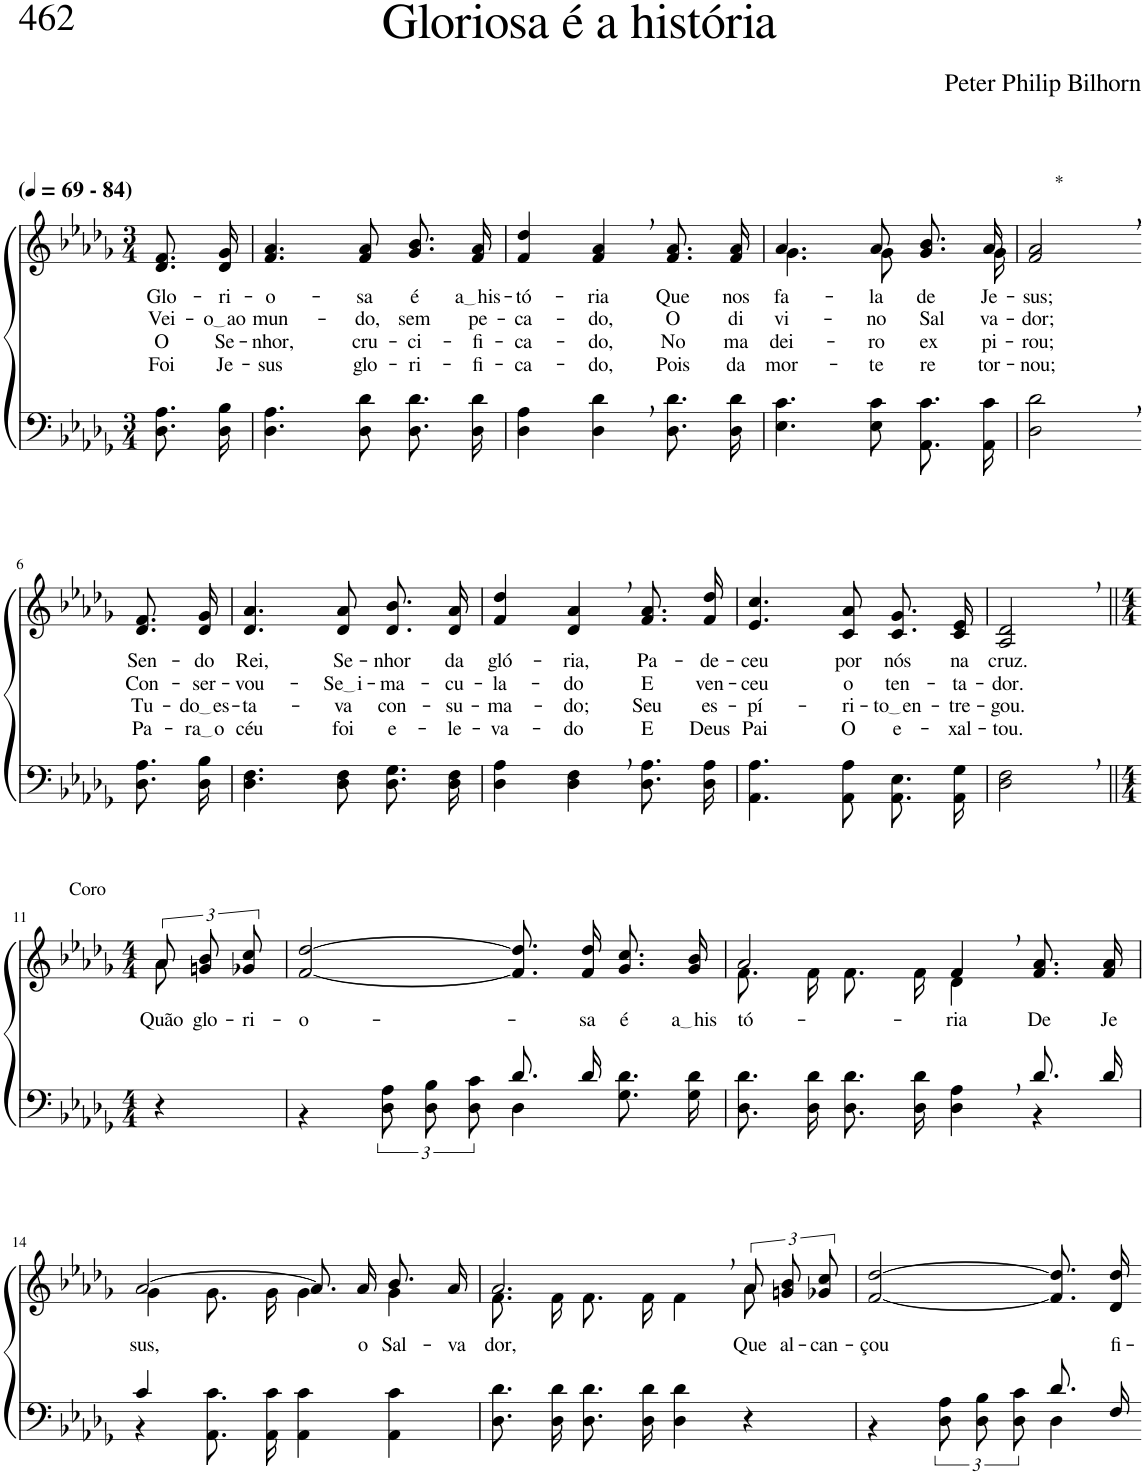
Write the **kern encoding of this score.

**kern	**kern	**text	**text	**text	**text
*part2	*part1	*part1	*part1	*part1	*part1
*staff2	*staff1	*staff1	*staff1	*staff1	*staff1
*I"Parte III e IV	*I"Parte I e II	*	*	*	*
*clefF4	*clefG2	*	*	*	*
*Trd-1c-2	*Trd-1c-2	*	*	*	*
*k[b-e-a-d-g-]	*k[b-e-a-d-g-]	*	*	*	*
*M3/4	*M3/4	*	*	*	*
*MM69	*MM69	*	*	*	*
=1	=1	=1	=1	=1	=1
!	!LO:TX:a:B:t=(	!	!	!	!
!	!LO:TX:a:B:t=- 84)	!	!	!	!
!	!	!LO:LY:b	!LO:LY:b	!LO:LY:b	!LO:LY:b
8.D-\ 8.A-\L	8.d-/ 8.f/L	Glo-	Vei-	O	Foi
!	!	!LO:LY:b	!LO:LY:b	!LO:LY:b	!LO:LY:b
16D-\ 16B-\Jk	16d-/ 16g-/Jk	-ri-	o ao	Se-	Je-
=2	=2	=2	=2	=2	=2
!	!	!LO:LY:b	!LO:LY:b	!LO:LY:b	!LO:LY:b
4.D-\ 4.A-\	4.f/ 4.a-/	-o-	mun-	-nhor,	-sus
!	!	!LO:LY:b	!LO:LY:b	!LO:LY:b	!LO:LY:b
8D-\ 8d-\	8f/ 8a-/	-sa	-do,	cru-	glo-
!	!	!LO:LY:b	!LO:LY:b	!LO:LY:b	!LO:LY:b
8.D-\ 8.d-\L	8.g-/ 8.b-/L	é	sem	-ci-	-ri-
!	!	!LO:LY:b	!LO:LY:b	!LO:LY:b	!LO:LY:b
16D-\ 16d-\Jk	16f/ 16a-/Jk	a his	pe-	-fi-	-fi-
=3	=3	=3	=3	=3	=3
!	!	!LO:LY:b	!LO:LY:b	!LO:LY:b	!LO:LY:b
4D-\ 4A-\	4f/ 4dd-/	-tó-	-ca-	-ca-	-ca-
!	!	!LO:LY:b	!LO:LY:b	!LO:LY:b	!LO:LY:b
4D-\, 4d-\,	4f/, 4a-/,	-ria	-do,	-do,	-do,
!	!	!LO:LY:b	!LO:LY:b	!LO:LY:b	!LO:LY:b
8.D-\ 8.d-\L	8.f/ 8.a-/L	Que	O	No	Pois
!	!	!LO:LY:b	!LO:LY:b	!LO:LY:b	!LO:LY:b
16D-\ 16d-\Jk	16f/ 16a-/Jk	nos	di-	ma-	da
=4	=4	=4	=4	=4	=4
*	*^	*	*	*	*
!	!	!	!LO:LY:b	!LO:LY:b	!LO:LY:b	!LO:LY:b
4.E-\ 4.c\	4.a-/	4.g-\	fa-	-vi-	-dei-	mor-
!	!	!	!LO:LY:b	!LO:LY:b	!LO:LY:b	!LO:LY:b
8E-\ 8c\	8a-/	8g-\	-la	-no	-ro	-te
!	!	!	!LO:LY:b	!LO:LY:b	!LO:LY:b	!LO:LY:b
8.AA-\ 8.c\L	8.g-/ 8.b-/L	8.ryy	de	Sal-	ex-	re-
!	!	!	!LO:LY:b	!LO:LY:b	!LO:LY:b	!LO:LY:b
16AA-\ 16c\Jk	16a-/Jk	16g-\	Je-	-va-	-pi-	-tor-
=5	=5	=5	=5	=5	=5	=5
!	!LO:TX:a:t=*	!	!	!	!	!
!	!	!	!LO:LY:b	!LO:LY:b	!LO:LY:b	!LO:LY:b
*	*v	*v	*	*	*	*
2D-\, 2d-\,	2f/, 2a-/,	-sus;	-dor;	-rou;	-nou;
!!LO:LB:g=z
=6-	=6-	=6-	=6-	=6-	=6-
!	!	!LO:LY:b	!LO:LY:b	!LO:LY:b	!LO:LY:b
8.D-\ 8.A-\L	8.d-/ 8.f/L	Sen-	Con-	Tu-	Pa-
!	!	!LO:LY:b	!LO:LY:b	!LO:LY:b	!LO:LY:b
16D-\ 16B-\Jk	16d-/ 16g-/Jk	-do	-ser-	do es	ra o
=7	=7	=7	=7	=7	=7
!	!	!LO:LY:b	!LO:LY:b	!LO:LY:b	!LO:LY:b
4.D-\ 4.F\	4.d-/ 4.a-/	Rei,	-vou-	-ta-	céu
!	!	!LO:LY:b	!LO:LY:b	!LO:LY:b	!LO:LY:b
8D-\ 8F\	8d-/ 8a-/	Se-	Se i	-va	foi
!	!	!LO:LY:b	!LO:LY:b	!LO:LY:b	!LO:LY:b
8.D-\ 8.G-\L	8.d-/ 8.b-/L	-nhor	-ma-	con-	e-
!	!	!LO:LY:b	!LO:LY:b	!LO:LY:b	!LO:LY:b
16D-\ 16F\Jk	16d-/ 16a-/Jk	da	-cu-	-su-	-le-
=8	=8	=8	=8	=8	=8
!	!	!LO:LY:b	!LO:LY:b	!LO:LY:b	!LO:LY:b
4D-\ 4A-\	4f/ 4dd-/	gló-	-la-	-ma-	-va-
!	!	!LO:LY:b	!LO:LY:b	!LO:LY:b	!LO:LY:b
4D-\, 4F\,	4d-/, 4a-/,	-ria,	-do	-do;	-do
!	!	!LO:LY:b	!LO:LY:b	!LO:LY:b	!LO:LY:b
8.D-\ 8.A-\L	8.f/ 8.a-/L	Pa-	E	Seu	E
!	!	!LO:LY:b	!LO:LY:b	!LO:LY:b	!LO:LY:b
16D-\ 16A-\Jk	16f/ 16dd-/Jk	-de-	ven-	es-	Deus
=9	=9	=9	=9	=9	=9
!	!	!LO:LY:b	!LO:LY:b	!LO:LY:b	!LO:LY:b
4.AA-\ 4.A-\	4.e-/ 4.cc/	-ceu	-ceu	-pí-	Pai
!	!	!LO:LY:b	!LO:LY:b	!LO:LY:b	!LO:LY:b
8AA-\ 8A-\	8c/ 8a-/	por	o	-ri-	O
!	!	!LO:LY:b	!LO:LY:b	!LO:LY:b	!LO:LY:b
8.AA-\ 8.E-\L	8.c/ 8.g-/L	nós	ten-	to en	e-
!	!	!LO:LY:b	!LO:LY:b	!LO:LY:b	!LO:LY:b
16AA-\ 16G-\Jk	16c/ 16e-/Jk	na	-ta-	-tre-	-xal-
=10	=10	=10	=10	=10	=10
!	!	!LO:LY:b	!LO:LY:b	!LO:LY:b	!LO:LY:b
2D-\, 2F\,	2A-/, 2d-/,	cruz.	-dor.	-gou.	-tou.
!!LO:LB:g=z
=11||	=11||	=11||	=11||	=11||	=11||
*M4/4	*M4/4	*	*	*	*
*	*^	*	*	*	*
!	!LO:TX:a:t=Coro	!	!	!	!	!
!	!	!	!LO:LY:b	!	!	!
4r	12a-\L	8a-\	Quão	.	.	.
!	!	!	!LO:LY:b	!	!	!
.	12gn\ 12b-\	.	glo-	.	.	.
.	.	8ryy	.	.	.	.
!	!	!	!LO:LY:b	!	!	!
.	12g-X\ 12cc\J	.	-ri-	.	.	.
*	*v	*v	*	*	*	*
=12	=12	=12	=12	=12	=12
*^	*	*	*	*	*
!	!	!	!LO:LY:b	!	!	!
2ryy	4r	[2f/ [2dd-/	-o-	.	.	.
.	12D-\ 12A-\L	.	.	.	.	.
.	12D-\ 12B-\	.	.	.	.	.
.	12D-\ 12c\J	.	.	.	.	.
8.d-/L	4D-\	8.f]/ 8.dd-]/L	.	.	.	.
!	!	!	!LO:LY:b	!	!	!
16d-/Jk	.	16f/ 16dd-/Jk	-sa	.	.	.
!	!	!	!LO:LY:b	!	!	!
4ryy	8.G-\ 8.d-\L	8.g-/ 8.cc/L	é	.	.	.
!	!	!	!LO:LY:b	!	!	!
.	16G-\ 16d-\Jk	16g-/ 16b-/Jk	a his	.	.	.
=13	=13	=13	=13	=13	=13	=13
*	*	*^	*	*	*	*
!	!	!	!	!LO:LY:b	!	!	!
2.ryy	8.D-\ 8.d-\L	2a-/	8.f\L	-tó-	.	.	.
.	16D-\ 16d-\Jk	.	16f\Jk	.	.	.	.
.	8.D-\ 8.d-\L	.	8.f\L	.	.	.	.
.	16D-\ 16d-\Jk	.	16f\Jk	.	.	.	.
!	!	!	!	!LO:LY:b	!	!	!
.	4D-\ 4A-\	4f,/	4d-\	-ria	.	.	.
!	!	!	!	!LO:LY:b	!	!	!
8.d-/L	4r	8.f/ 8.a-/L	4ryy	De	.	.	.
!	!	!	!	!LO:LY:b	!	!	!
16d-/Jk	.	16f/ 16a-/Jk	.	Je-	.	.	.
!!LO:LB:g=z	!!
=14	=14	=14	=14	=14	=14	=14	=14
!	!	!	!	!LO:LY:b	!	!	!
4c/	4r	[2a-/	4g-\	-sus,	.	.	.
2.ryy	8.AA-\ 8.c\L	.	8.g-\L	.	.	.	.
.	16AA-\ 16c\Jk	.	16g-\Jk	.	.	.	.
.	4AA-\ 4c\	8.a-/L]	4g-\	.	.	.	.
!	!	!	!	!LO:LY:b	!	!	!
.	.	16a-/Jk	.	o	.	.	.
!	!	!	!	!LO:LY:b	!	!	!
.	4AA-\ 4c\	8.b-/L	4g-\	Sal-	.	.	.
!	!	!	!	!LO:LY:b	!	!	!
.	.	16a-/Jk	.	-va-	.	.	.
*v	*v	*	*	*	*	*	*
=15	=15	=15	=15	=15	=15	=15
!	!	!	!LO:LY:b	!	!	!
8.D-\ 8.d-\L	2.a-,/	8.f\	-dor,	.	.	.
16D-\ 16d-\Jk	.	16f\KL	.	.	.	.
8.D-\ 8.d-\L	.	8.f\J	.	.	.	.
16D-\ 16d-\Jk	.	16f\	.	.	.	.
4D-\ 4d-\	.	4f\	.	.	.	.
!	!	!	!LO:LY:b	!	!	!
4r	12a-\L	8a-\	Que	.	.	.
!	!	!	!LO:LY:b	!	!	!
.	12gn\ 12b-\	.	al-	.	.	.
.	.	8ryy	.	.	.	.
!	!	!	!LO:LY:b	!	!	!
.	12g-X\ 12cc\J	.	-can-	.	.	.
*	*v	*v	*	*	*	*
=16	=16	=16	=16	=16	=16
*^	*	*	*	*	*
!	!	!	!LO:LY:b	!	!	!
2ryy	4r	[2f/ [2dd-/	-çou	.	.	.
.	12D-\ 12A-\L	.	.	.	.	.
.	12D-\ 12B-\	.	.	.	.	.
.	12D-\ 12c\J	.	.	.	.	.
8.d-/L	4D-\	8.f]/ 8.dd-]/L	.	.	.	.
!	!	!	!LO:LY:b	!	!	!
16F/Jk	.	16d-/ 16dd-/Jk	fi-	.	.	.
*v	*v	*	*	*	*	*
=-	=-	=-	=-	=-	=-
*-	*-	*-	*-	*-	*-
